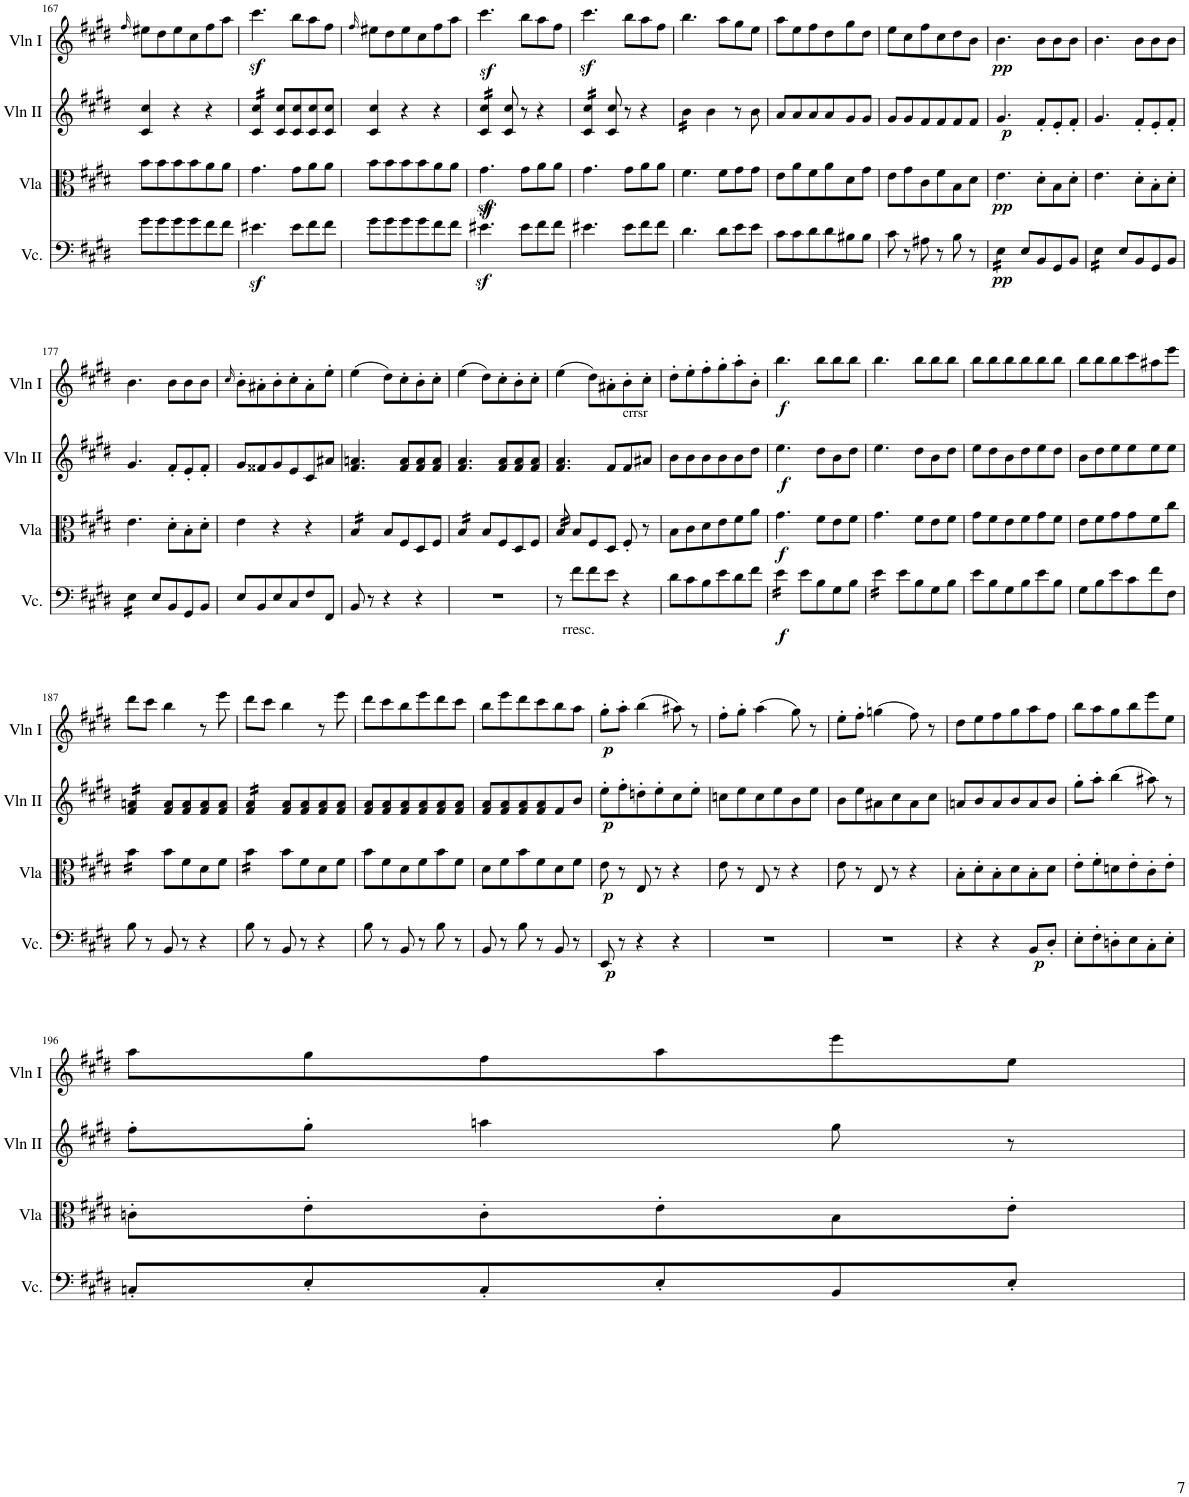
**kern	**text	**dynam	**kern	**dynam	**kern	**dynam	**kern	**dynam
*part4	*part4	*part4	*part3	*part3	*part2	*part2	*part1	*part1
*staff4	*staff4	*staff4	*staff3	*staff3	*staff2	*staff2	*staff1	*staff1
*I"Violoncello	*	*	*I"Viola	*	*I"Violin II	*	*I"Violin I	*
*I'Vc.	*	*	*I'Vla	*	*I'Vln II	*	*I'Vln I	*
!!LO:PB:g=z
*clefF4	*	*	*clefC3	*	*clefG2	*	*clefG2	*
*k[f#c#g#d#]	*	*	*k[f#c#g#d#]	*	*k[f#c#g#d#]	*	*k[f#c#g#d#]	*
*M3/4	*	*	*M3/4	*	*M3/4	*	*M3/4	*
=167	=167	=167	=167	=167	=167	=167	=167	=167
.	.	.	.	.	.	.	16qff#/	.
8g#\L	.	.	8b\L	.	4c#/ 4cc#/	.	8ee#X\L	.
8g#\	.	.	8b\	.	.	.	8dd#\	.
8g#\	.	.	8b\	.	4r	.	8ee#\	.
8g#\	.	.	8b\	.	.	.	8cc#\	.
8f#\	.	.	8a\	.	4r	.	8ff#\	.
8f#\J	.	.	8a\J	.	.	.	8aa\J	.
=168	=168	=168	=168	=168	=168	=168	=168	=168
*	*	*	*	*	*tremolo	*	*	*
4.e#Xz<\	.	.	4.g#\	.	16c#/ 16cc#/LL	.	4.ccc#z<\	.
.	.	.	.	.	16c#/ 16cc#/	.	.	.
.	.	.	.	.	16c#/ 16cc#/	.	.	.
.	.	.	.	.	16c#/ 16cc#/JJ	.	.	.
*	*	*	*	*	*Xtremolo	*	*	*
.	.	.	.	.	8c#/ 8cc#/L	.	.	.
8e#\L	.	.	8g#\L	.	8c#/ 8cc#/	.	8bb\L	.
8f#\	.	.	8a\	.	8c#/ 8cc#/	.	8aa\	.
8f#\J	.	.	8a\J	.	8c#/ 8cc#/J	.	8ff#\J	.
=169	=169	=169	=169	=169	=169	=169	=169	=169
.	.	.	.	.	.	.	16qff#/	.
8g#\L	.	.	8b\L	.	4c#/ 4cc#/	.	8ee#X\L	.
8g#\	.	.	8b\	.	.	.	8dd#\	.
8g#\	.	.	8b\	.	4r	.	8ee#\	.
8g#\	.	.	8b\	.	.	.	8cc#\	.
8f#\	.	.	8a\	.	4r	.	8ff#\	.
8f#\J	.	.	8a\J	.	.	.	8aa\J	.
=170	=170	=170	=170	=170	=170	=170	=170	=170
*	*	*	*	*	*tremolo	*	*	*
4.e#Xz<\	.	.	4.g#z<\	.	16c#/ 16cc#/LL	.	4.ccc#z<\	.
.	.	.	.	.	16c#/ 16cc#/	.	.	.
.	.	.	.	.	16c#/ 16cc#/	.	.	.
.	.	.	.	.	16c#/ 16cc#/JJ	.	.	.
*	*	*	*	*	*Xtremolo	*	*	*
.	.	.	.	.	8c#/ 8cc#/	.	.	.
8e#\L	.	.	8g#\L	.	8r	.	8bb\L	.
8f#\	.	.	8a\	.	4r	.	8aa\	.
8f#\J	.	.	8a\J	.	.	.	8ff#\J	.
=171	=171	=171	=171	=171	=171	=171	=171	=171
*	*	*	*	*	*tremolo	*	*	*
4.e#X\	.	.	4.g#\	.	16c#/ 16cc#/LL	.	4.ccc#z<\	.
.	.	.	.	.	16c#/ 16cc#/	.	.	.
.	.	.	.	.	16c#/ 16cc#/	.	.	.
.	.	.	.	.	16c#/ 16cc#/JJ	.	.	.
*	*	*	*	*	*Xtremolo	*	*	*
.	.	.	.	.	8c#/ 8cc#/	.	.	.
8e#\L	.	.	8g#\L	.	8r	.	8bb\L	.
8f#\	.	.	8a\	.	4r	.	8aa\	.
8f#\J	.	.	8a\J	.	.	.	8ff#\J	.
=172	=172	=172	=172	=172	=172	=172	=172	=172
*	*	*	*	*	*tremolo	*	*	*
4.d#\	.	.	4.f#\	.	16b\LL	.	4.bb\	.
.	.	.	.	.	16b\	.	.	.
.	.	.	.	.	16b\	.	.	.
.	.	.	.	.	16b\JJ	.	.	.
*	*	*	*	*	*Xtremolo	*	*	*
.	.	.	.	.	4b\	.	.	.
8d#\L	.	.	8f#\L	.	.	.	8aa\L	.
8e\	.	.	8g#\	.	8r	.	8gg#\	.
8e\J	.	.	8g#\J	.	8b\	.	8ee\J	.
=173	=173	=173	=173	=173	=173	=173	=173	=173
8c#\L	.	.	8e\L	.	8a/L	.	8aa\L	.
8c#\	.	.	8a\	.	8a/	.	8ee\	.
8d#\	.	.	8f#\	.	8a/	.	8ff#\	.
8d#\	.	.	8a\	.	8a/	.	8dd#\	.
8B#X\	.	.	8d#\	.	8g#/	.	8gg#\	.
8B#\J	.	.	8g#\J	.	8g#/J	.	8dd#\J	.
=174	=174	=174	=174	=174	=174	=174	=174	=174
8c#\	.	.	8e\L	.	8g#/L	.	8ee\L	.
8r	.	.	8g#\	.	8g#/	.	8cc#\	.
8A#X\	.	.	8c#\	.	8f#/	.	8ff#\	.
8r	.	.	8f#\	.	8f#/	.	8cc#\	.
8B\	.	.	8B\	.	8f#/	.	8dd#\	.
8r	.	.	8d#\J	.	8f#/J	.	8b\J	.
=175	=175	=175	=175	=175	=175	=175	=175	=175
!	!	!LO:DY:b	!	!LO:DY:b	!	!LO:DY:b	!	!LO:DY:b
*tremolo	*	*	*	*	*	*	*	*
16E\LL	.	pp	4.e\	pp	4.g#/	p	4.b\	pp
16E\	.	.	.	.	.	.	.	.
16E\	.	.	.	.	.	.	.	.
16E\JJ	.	.	.	.	.	.	.	.
*Xtremolo	*	*	*	*	*	*	*	*
8E/L	.	.	.	.	.	.	.	.
8BB/	.	.	8d#'\L	.	8f#'/L	.	8b\L	.
8GG#/	.	.	8B\	.	8e'/	.	8b\	.
8BB/J	.	.	8d#'\J	.	8f#'/J	.	8b\J	.
=176	=176	=176	=176	=176	=176	=176	=176	=176
*tremolo	*	*	*	*	*	*	*	*
16E\LL	.	.	4.e\	.	4.g#/	.	4.b\	.
16E\	.	.	.	.	.	.	.	.
16E\	.	.	.	.	.	.	.	.
16E\JJ	.	.	.	.	.	.	.	.
*Xtremolo	*	*	*	*	*	*	*	*
8E/L	.	.	.	.	.	.	.	.
8BB/	.	.	8d#'\L	.	8f#'/L	.	8b\L	.
8GG#/	.	.	8B'\	.	8e'/	.	8b\	.
8BB/J	.	.	8d#'\J	.	8f#'/J	.	8b\J	.
!!LO:LB:g=z
=177	=177	=177	=177	=177	=177	=177	=177	=177
*tremolo	*	*	*	*	*	*	*	*
16E\LL	.	.	4.e\	.	4.g#/	.	4.b\	.
16E\	.	.	.	.	.	.	.	.
16E\	.	.	.	.	.	.	.	.
16E\JJ	.	.	.	.	.	.	.	.
*Xtremolo	*	*	*	*	*	*	*	*
8E/L	.	.	.	.	.	.	.	.
8BB/	.	.	8d#'\L	.	8f#'/L	.	8b\L	.
8GG#/	.	.	8B'\	.	8e'/	.	8b\	.
8BB/J	.	.	8d#'\J	.	8f#'/J	.	8b\J	.
=178	=178	=178	=178	=178	=178	=178	=178	=178
.	.	.	.	.	.	.	16qcc#/	.
8E/L	.	.	4e\	.	8g#/L	.	8b'\L	.
8BB/	.	.	.	.	8f##X/	.	8a#X'\	.
8E/	.	.	4r	.	8g#/	.	8b'\	.
8C#/	.	.	.	.	8e/	.	8cc#'\	.
8F#/	.	.	4r	.	8c#/	.	8a#'\	.
8FF#/J	.	.	.	.	8a#X/J	.	8ee'\J	.
=179	=179	=179	=179	=179	=179	=179	=179	=179
*	*	*	*tremolo	*	*	*	*	*
8BB/	.	.	16B/LL	.	4.f#/ 4.an/	.	(4ee\	.
.	.	.	16B/	.	.	.	.	.
8r	.	.	16B/	.	.	.	.	.
.	.	.	16B/JJ	.	.	.	.	.
*	*	*	*Xtremolo	*	*	*	*	*
4r	.	.	8B/L	.	.	.	8dd#\L)	.
.	.	.	8F#/	.	8f#/ 8a/L	.	8cc#'\	.
4r	.	.	8D#/	.	8f#/ 8a/	.	8b'\	.
.	.	.	8F#/J	.	8f#/ 8a/J	.	8cc#'\J	.
=180	=180	=180	=180	=180	=180	=180	=180	=180
*	*	*	*tremolo	*	*	*	*	*
2.r	.	.	16B/LL	.	4.f#/ 4.a/	.	(4ee\	.
.	.	.	16B/	.	.	.	.	.
.	.	.	16B/	.	.	.	.	.
.	.	.	16B/JJ	.	.	.	.	.
*	*	*	*Xtremolo	*	*	*	*	*
.	.	.	8B/L	.	.	.	8dd#\L)	.
.	.	.	8F#/	.	8f#/ 8a/L	.	8cc#'\	.
.	.	.	8D#/	.	8f#/ 8a/	.	8b'\	.
.	.	.	8F#/J	.	8f#/ 8a/J	.	8cc#'\J	.
=181	=181	=181	=181	=181	=181	=181	=181	=181
*	*	*	*tremolo	*	*	*	*	*
8r	.	.	32B/	.	4.f#/ 4.a/	.	(4ee\	.
.	.	.	32B/	.	.	.	.	.
.	.	.	32B/	.	.	.	.	.
.	.	.	32B/	.	.	.	.	.
*	*	*	*Xtremolo	*	*	*	*	*
!	!LO:LY:b	!	!	!	!	!	!	!
8f#\L	rresc.	.	8B/L	.	.	.	.	.
8f#\	.	.	8F#/	.	.	.	8dd#\L)	.
8e\J	.	.	8D#/J	.	8f#/L	.	8a#X'\	.
!	!	!	!	!	!LO:TX:a:t=crrsr	!	!	!
4r	.	.	8F#'/	.	8f#/	.	8b'\	.
.	.	.	8r	.	8a#X/J	.	8cc#'\J	.
=182	=182	=182	=182	=182	=182	=182	=182	=182
8d#\L	.	.	8B\L	.	8b\L	.	8dd#'\L	.
8c#\	.	.	8c#\	.	8b\	.	8ee'\	.
8B\	.	.	8d#\	.	8b\	.	8ff#'\	.
8e\	.	.	8e\	.	8b\	.	8gg#'\	.
8d#\	.	.	8f#\	.	8b\	.	8aa'\	.
8f#\J	.	.	8a\J	.	8dd#\J	.	8b'\J	.
=183	=183	=183	=183	=183	=183	=183	=183	=183
!	!	!LO:DY:b	!	!LO:DY:b	!	!LO:DY:b	!	!LO:DY:b
*tremolo	*	*	*	*	*	*	*	*
16e\LL	.	f	4.g#\	f	4.ee\	f	4.bb\	f
16e\	.	.	.	.	.	.	.	.
16e\	.	.	.	.	.	.	.	.
16e\JJ	.	.	.	.	.	.	.	.
*Xtremolo	*	*	*	*	*	*	*	*
8e\L	.	.	.	.	.	.	.	.
8B\	.	.	8f#\L	.	8dd#\L	.	8bb\L	.
8G#\	.	.	8e\	.	8b\	.	8bb\	.
8B\J	.	.	8f#\J	.	8dd#\J	.	8bb\J	.
=184	=184	=184	=184	=184	=184	=184	=184	=184
*tremolo	*	*	*	*	*	*	*	*
16e\LL	.	.	4.g#\	.	4.ee\	.	4.bb\	.
16e\	.	.	.	.	.	.	.	.
16e\	.	.	.	.	.	.	.	.
16e\JJ	.	.	.	.	.	.	.	.
*Xtremolo	*	*	*	*	*	*	*	*
8e\L	.	.	.	.	.	.	.	.
8B\	.	.	8f#\L	.	8dd#\L	.	8bb\L	.
8G#\	.	.	8e\	.	8b\	.	8bb\	.
8B\J	.	.	8f#\J	.	8dd#\J	.	8bb\J	.
=185	=185	=185	=185	=185	=185	=185	=185	=185
8e\L	.	.	8g#\L	.	8ee\L	.	8bb\L	.
8B\	.	.	8f#\	.	8dd#\	.	8bb\	.
8G#\	.	.	8e\	.	8b\	.	8bb\	.
8B\	.	.	8f#\	.	8dd#\	.	8bb\	.
8e\	.	.	8g#\	.	8ee\	.	8bb\	.
8B\J	.	.	8f#\J	.	8dd#\J	.	8bb\J	.
=186	=186	=186	=186	=186	=186	=186	=186	=186
8G#\L	.	.	8e\L	.	8b\L	.	8bb\L	.
8B\	.	.	8f#\	.	8dd#\	.	8bb\	.
8e\	.	.	8g#\	.	8ee\	.	8bb\	.
8c#\	.	.	8g#\	.	8ee\	.	8ccc#\	.
8f#\	.	.	8f#\	.	8ee\	.	8aa#X\	.
8F#\J	.	.	8cc#\J	.	8ee\J	.	8eee\J	.
!!LO:LB:g=z
=187	=187	=187	=187	=187	=187	=187	=187	=187
*	*	*	*tremolo	*	*	*	*	*
*	*	*	*	*	*tremolo	*	*	*
8B\	.	.	16b\LL	.	16f#/ 16an/LL	.	8ddd#\L	.
.	.	.	16b\	.	16f#/ 16an/	.	.	.
8r	.	.	16b\	.	16f#/ 16an/	.	8ccc#\J	.
.	.	.	16b\JJ	.	16f#/ 16an/JJ	.	.	.
*	*	*	*	*	*Xtremolo	*	*	*
*	*	*	*Xtremolo	*	*	*	*	*
8BB/	.	.	8b\L	.	8f#/ 8a/L	.	4bb\	.
8r	.	.	8f#\	.	8f#/ 8a/	.	.	.
4r	.	.	8d#\	.	8f#/ 8a/	.	8r	.
.	.	.	8f#\J	.	8f#/ 8a/J	.	8eee\	.
=188	=188	=188	=188	=188	=188	=188	=188	=188
*	*	*	*tremolo	*	*	*	*	*
*	*	*	*	*	*tremolo	*	*	*
8B\	.	.	16b\LL	.	16f#/ 16a/LL	.	8ddd#\L	.
.	.	.	16b\	.	16f#/ 16a/	.	.	.
8r	.	.	16b\	.	16f#/ 16a/	.	8ccc#\J	.
.	.	.	16b\JJ	.	16f#/ 16a/JJ	.	.	.
*	*	*	*	*	*Xtremolo	*	*	*
*	*	*	*Xtremolo	*	*	*	*	*
8BB/	.	.	8b\L	.	8f#/ 8a/L	.	4bb\	.
8r	.	.	8f#\	.	8f#/ 8a/	.	.	.
4r	.	.	8d#\	.	8f#/ 8a/	.	8r	.
.	.	.	8f#\J	.	8f#/ 8a/J	.	8eee\	.
=189	=189	=189	=189	=189	=189	=189	=189	=189
8B\	.	.	8b\L	.	8f#/ 8a/L	.	8ddd#\L	.
8r	.	.	8f#\	.	8f#/ 8a/	.	8ccc#\	.
8BB/	.	.	8d#\	.	8f#/ 8a/	.	8bb\	.
8r	.	.	8f#\	.	8f#/ 8a/	.	8eee\	.
8B\	.	.	8b\	.	8f#/ 8a/	.	8ddd#\	.
8r	.	.	8f#\J	.	8f#/ 8a/J	.	8ccc#\J	.
=190	=190	=190	=190	=190	=190	=190	=190	=190
8BB/	.	.	8d#\L	.	8f#/ 8a/L	.	8bb\L	.
8r	.	.	8f#\	.	8f#/ 8a/	.	8eee\	.
8B\	.	.	8b\	.	8f#/ 8a/	.	8ddd#\	.
8r	.	.	8f#\	.	8f#/ 8a/	.	8ccc#\	.
8BB/	.	.	8d#\	.	8f#/	.	8bb\	.
8r	.	.	8f#\J	.	8b/J	.	8aa\J	.
=191	=191	=191	=191	=191	=191	=191	=191	=191
!	!	!LO:DY:b	!	!LO:DY:b	!	!LO:DY:b	!	!LO:DY:b
8EE/	.	p	8e\	p	8ee'\L	p	8gg#'\L	p
8r	.	.	8r	.	8ff#'\	.	8aa'\J	.
4r	.	.	8E/	.	8ddn'\	.	(4bb\	.
.	.	.	8r	.	8ee'\	.	.	.
4r	.	.	4r	.	8cc#\	.	8aa#X\)	.
.	.	.	.	.	8ee'\J	.	8r	.
=192	=192	=192	=192	=192	=192	=192	=192	=192
2.r	.	.	8e\	.	8ccn\L	.	8ff#'\L	.
.	.	.	8r	.	8ee\	.	8gg#'\J	.
.	.	.	8E/	.	8cc\	.	(4aa\	.
.	.	.	8r	.	8ee\	.	.	.
.	.	.	4r	.	8b\	.	8gg#\)	.
.	.	.	.	.	8ee\J	.	8r	.
=193	=193	=193	=193	=193	=193	=193	=193	=193
2.r	.	.	8e\	.	8b\L	.	8ee'\L	.
.	.	.	8r	.	8ee\	.	8ff#'\J	.
.	.	.	8E/	.	8a#X\	.	(4ggn\	.
.	.	.	8r	.	8cc#\	.	.	.
.	.	.	4r	.	8a#\	.	8ff#\)	.
.	.	.	.	.	8cc#\J	.	8r	.
=194	=194	=194	=194	=194	=194	=194	=194	=194
4r	.	.	8B'\L	.	8an/L	.	8dd#\L	.
.	.	.	8d#'\	.	8b/	.	8ee\	.
4r	.	.	8B'\	.	8a/	.	8ff#\	.
.	.	.	8d#\	.	8b/	.	8gg#\	.
!	!	!LO:DY:b	!	!	!	!	!	!
8BB/L	.	p	8B'\	.	8a/	.	8aa\	.
8D#'/J	.	.	8d#\J	.	8b/J	.	8ff#\J	.
=195	=195	=195	=195	=195	=195	=195	=195	=195
8E'\L	.	.	8e'\L	.	8gg#'\L	.	8bb\L	.
8F#'\	.	.	8f#'\	.	8aa'\J	.	8aa\	.
8Dn'\	.	.	8dn\	.	(4bb\	.	8gg#\	.
8E\	.	.	8e'\	.	.	.	8bb\	.
8C#'\	.	.	8c#'\	.	8aa#X\)	.	8eee\	.
8E'\J	.	.	8e'\J	.	8r	.	8ee\J	.
!!LO:LB:g=z
=196	=196	=196	=196	=196	=196	=196	=196	=196
8Cn'/L	.	.	8cn'\L	.	8ff#'\L	.	8aa\L	.
8E'/	.	.	8e'\	.	8gg#'\J	.	8gg#\	.
8C'/	.	.	8c'\	.	4aan\	.	8ff#\	.
8E'/	.	.	8e'\	.	.	.	8aa\	.
8BB/	.	.	8B\	.	8gg#\	.	8eee\	.
8E'/J	.	.	8e'\J	.	8r	.	8ee\J	.
=	=	=	=	=	=	=	=	=
*-	*-	*-	*-	*-	*-	*-	*-	*-
